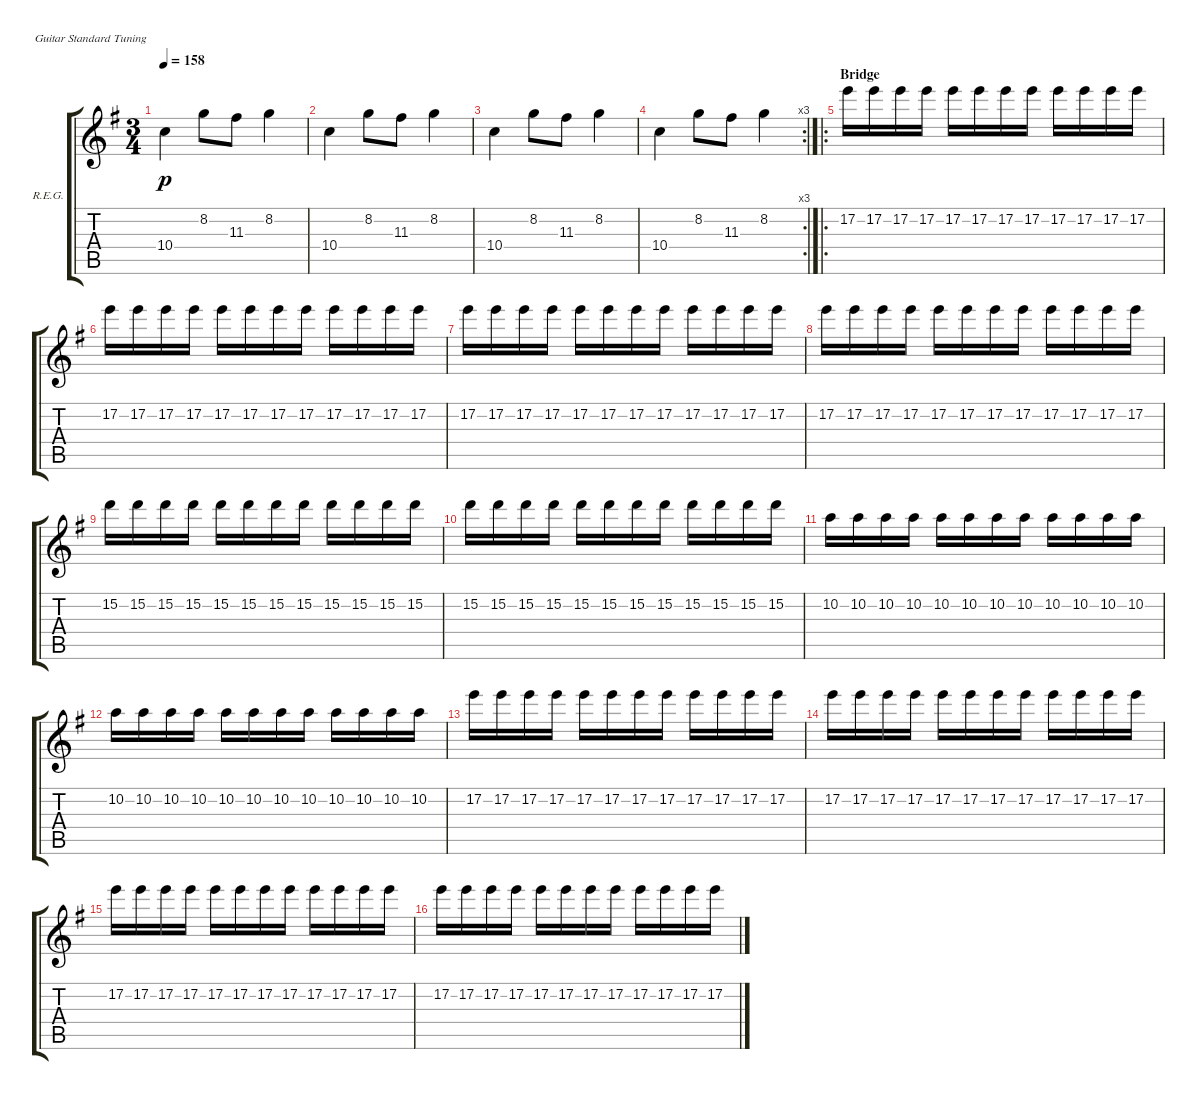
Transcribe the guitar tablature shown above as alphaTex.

\defaultSystemsLayout 4
\bracketExtendMode groupsimilarinstruments
\firstSystemTrackNameOrientation horizontal
\otherSystemsTrackNameOrientation horizontal
\track ("Rhythm Electric Guitar" "R.E.G.") {multiBarRest instrument distortionguitar}
\staff {score tabs}
\tuning (E4 B3 G3 D3 A2 E2)
\ts (3 4)
\tempo 158
\clef g2
\ks g
10.4.4{dy p} 8.2.8 11.3.8 8.2.4 |
10.4.4 8.2.8 11.3.8 8.2.4 |
10.4.4 8.2.8 11.3.8 8.2.4 |
\rc 3
10.4.4 8.2.8 11.3.8 8.2.4 |
\ro
\section ("" "Bridge")
17.2.16 17.2.16 17.2.16 17.2.16 17.2.16 17.2.16 17.2.16 17.2.16 17.2.16 17.2.16 17.2.16 17.2.16 |
17.2.16 17.2.16 17.2.16 17.2.16 17.2.16 17.2.16 17.2.16 17.2.16 17.2.16 17.2.16 17.2.16 17.2.16 |
17.2.16 17.2.16 17.2.16 17.2.16 17.2.16 17.2.16 17.2.16 17.2.16 17.2.16 17.2.16 17.2.16 17.2.16 |
17.2.16 17.2.16 17.2.16 17.2.16 17.2.16 17.2.16 17.2.16 17.2.16 17.2.16 17.2.16 17.2.16 17.2.16 |
15.2.16 15.2.16 15.2.16 15.2.16 15.2.16 15.2.16 15.2.16 15.2.16 15.2.16 15.2.16 15.2.16 15.2.16 |
15.2.16 15.2.16 15.2.16 15.2.16 15.2.16 15.2.16 15.2.16 15.2.16 15.2.16 15.2.16 15.2.16 15.2.16 |
10.2.16 10.2.16 10.2.16 10.2.16 10.2.16 10.2.16 10.2.16 10.2.16 10.2.16 10.2.16 10.2.16 10.2.16 |
10.2.16 10.2.16 10.2.16 10.2.16 10.2.16 10.2.16 10.2.16 10.2.16 10.2.16 10.2.16 10.2.16 10.2.16 |
17.2.16 17.2.16 17.2.16 17.2.16 17.2.16 17.2.16 17.2.16 17.2.16 17.2.16 17.2.16 17.2.16 17.2.16 |
17.2.16 17.2.16 17.2.16 17.2.16 17.2.16 17.2.16 17.2.16 17.2.16 17.2.16 17.2.16 17.2.16 17.2.16 |
17.2.16 17.2.16 17.2.16 17.2.16 17.2.16 17.2.16 17.2.16 17.2.16 17.2.16 17.2.16 17.2.16 17.2.16 |
17.2.16 17.2.16 17.2.16 17.2.16 17.2.16 17.2.16 17.2.16 17.2.16 17.2.16 17.2.16 17.2.16 17.2.16
